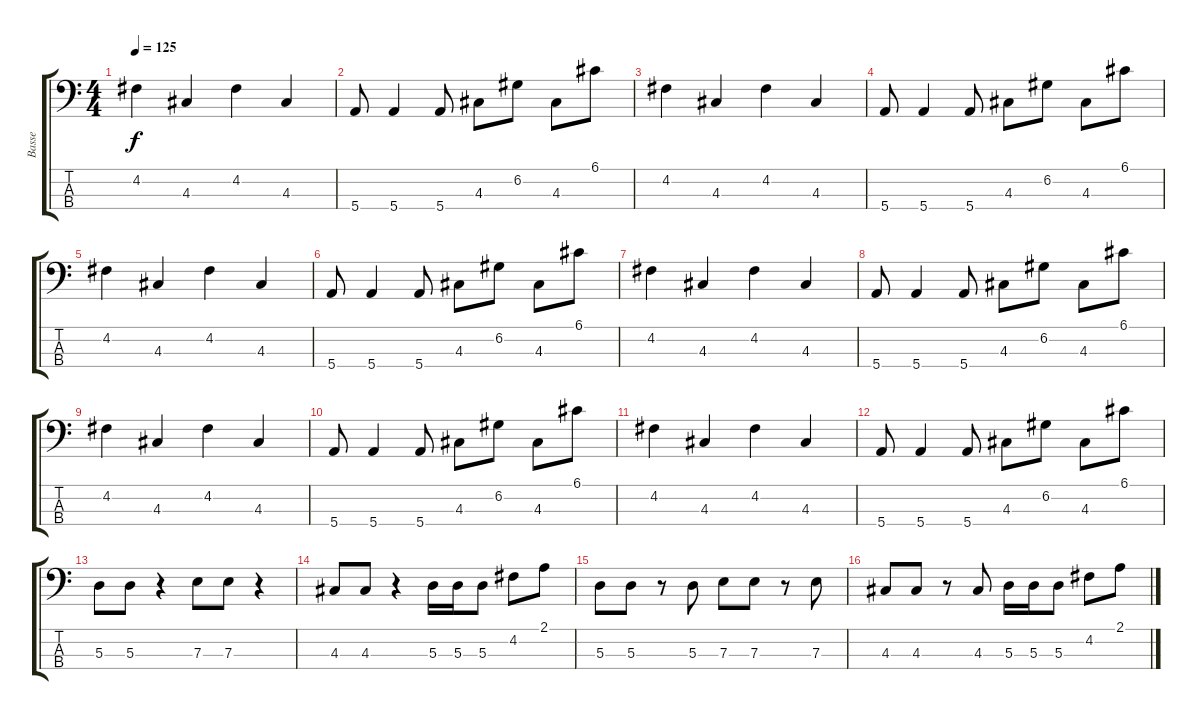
\track ("Basse" "Basse") {instrument electricbassfinger}
\staff {score tabs}
\tuning (G2 D2 A1 E1) {hide}
\ts (4 4)
\tempo 125
\clef f4
\ks c
4.2.4{dy f} 4.3.4 4.2.4 4.3.4 |
5.4.8 5.4.4 5.4.8 4.3.8 6.2.8 4.3.8 6.1.8 |
4.2.4 4.3.4 4.2.4 4.3.4 |
5.4.8 5.4.4 5.4.8 4.3.8 6.2.8 4.3.8 6.1.8 |
4.2.4 4.3.4 4.2.4 4.3.4 |
5.4.8 5.4.4 5.4.8 4.3.8 6.2.8 4.3.8 6.1.8 |
4.2.4 4.3.4 4.2.4 4.3.4 |
5.4.8 5.4.4 5.4.8 4.3.8 6.2.8 4.3.8 6.1.8 |
4.2.4 4.3.4 4.2.4 4.3.4 |
5.4.8 5.4.4 5.4.8 4.3.8 6.2.8 4.3.8 6.1.8 |
4.2.4 4.3.4 4.2.4 4.3.4 |
5.4.8 5.4.4 5.4.8 4.3.8 6.2.8 4.3.8 6.1.8 |
5.3.8 5.3.8 r.4 7.3.8 7.3.8 r.4 |
4.3.8 4.3.8 r.4 5.3.16 5.3.16 5.3.8 4.2.8 2.1.8 |
5.3.8 5.3.8 r.8 5.3.8 7.3.8 7.3.8 r.8 7.3.8 |
4.3.8 4.3.8 r.8 4.3.8 5.3.16 5.3.16 5.3.8 4.2.8 2.1.8
